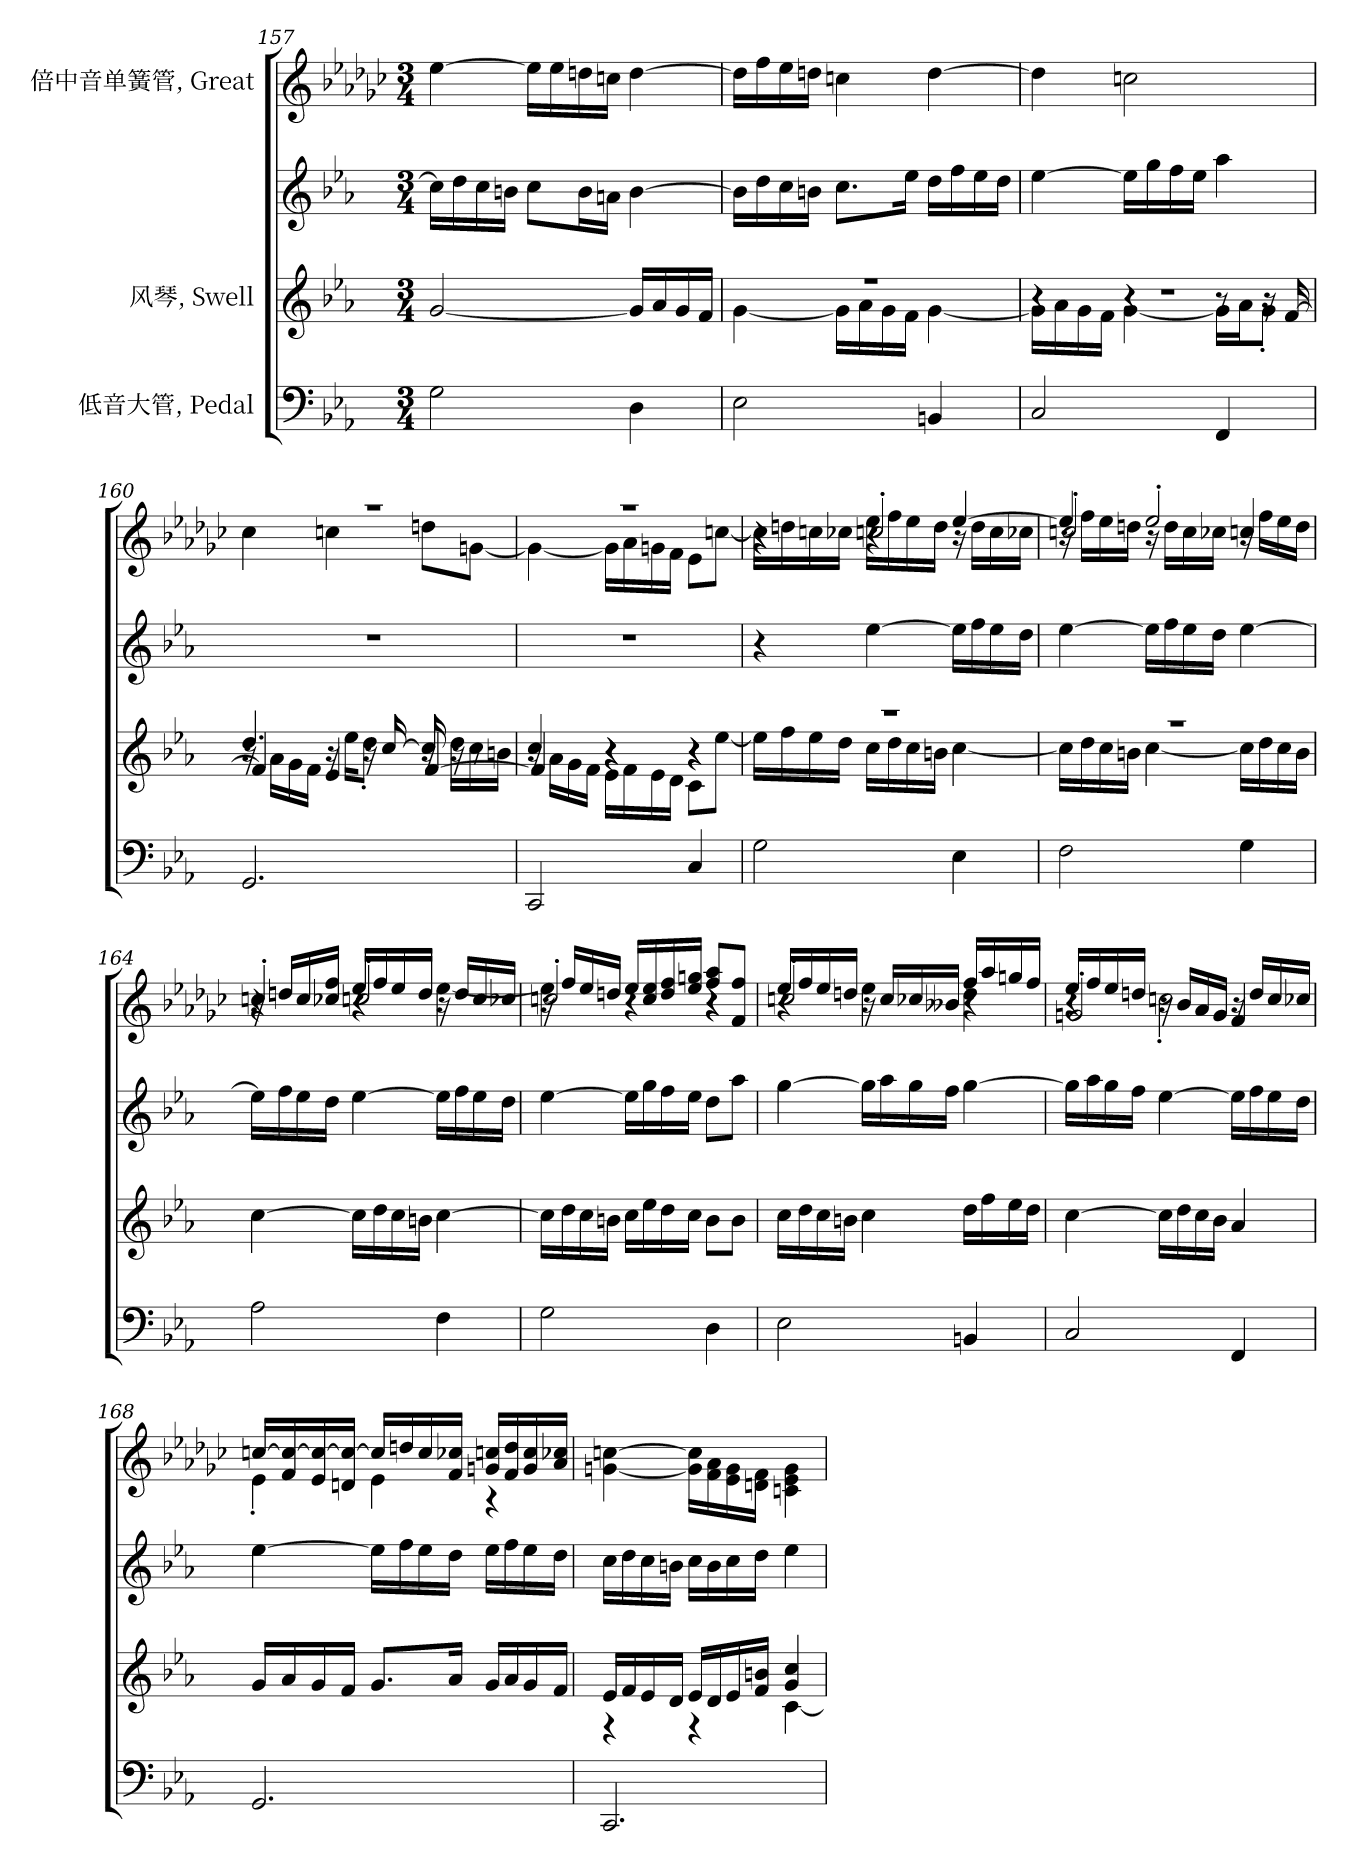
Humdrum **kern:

**kern	**kern	**kern	**kern
*part3	*part2	*part2	*part1
*staff4	*staff3	*staff2	*staff1
*I"低音大管, Pedal	*I"风琴, Swell	*	*I"倍中音单簧管, Great
*clefF4	*clefG2	*clefG2	*clefG2
*ITrd7c12	*	*	*ITrd12c21
*k[b-e-a-]	*k[b-e-a-]	*k[b-e-a-]	*k[b-e-a-d-g-c-]
*M3/4	*M3/4	*M3/4	*M3/4
=157	=157	=157	=157
2GG\	[2g/	16cc\LL]	[4e-\
.	.	16dd\	.
.	.	16cc\	.
.	.	16bn\JJ	.
.	.	8cc\L	16e-\LL]
.	.	.	16e-\
.	.	16b\L	16dn\
.	.	16an\JJ	16cn\JJ
4DD\	16g/LL]	[4b\	[4d\
.	16a-/	.	.
.	16g/	.	.
.	16f/JJ	.	.
!!LO:PB:g=z
=158	=158	=158	=158
*	*^	*	*
2EE-\	2.r	[4g\	16b\LL]	16d\LL]
.	.	.	16dd\	16f\
.	.	.	16cc\	16e-\
.	.	.	16bn\JJ	16dn\JJ
.	.	16g\LL]	8.cc\L	4cn\
.	.	16a-\	.	.
.	.	16g\	.	.
.	.	16f\JJ	16ee-\Jk	.
4BBBn/	.	[4g\	16dd\LL	[4d\
.	.	.	16ff\	.
.	.	.	16ee-\	.
.	.	.	16dd\JJ	.
=159	=159	=159	=159	=159
*	*	*^	*	*
2CC/	2.r	16g\LL]	4r	[4ee-\	4d\]
.	.	16a-\	.	.	.
.	.	16g\	.	.	.
.	.	16f\JJ	.	.	.
.	.	[4g\	4r	16ee-\LL]	2cn\
.	.	.	.	16gg\	.
.	.	.	.	16ff\	.
.	.	.	.	16ee-\JJ	.
4FFF/	.	16g\LL]	8r	4aa-\	.
.	.	16a-\J	.	.	.
.	.	8g'\J	16r	.	.
.	.	.	[16f/	.	.
!!LO:LB:g=z
=160	=160	=160	=160	=160	=160
*	*	*	*	*	*^
2.GGG/	4.dd/	16r	4f/]	2.r	2.r	4c-\
.	.	16a-\LL	.	.	.	.
.	.	16g\	.	.	.	.
.	.	16f\JJ	.	.	.	.
.	.	16r	4e-/	.	.	4cn\
.	.	16ee-\KL	.	.	.	.
.	16r	8dd'\J	.	.	.	.
.	[16cc/	.	.	.	.	.
.	16cc/]	16r	[4f/	.	.	8dn\L
.	16r	16dd\LL	.	.	.	.
.	8r	16cc\	.	.	.	[8Gn\J
.	.	16bn\JJ	.	.	.	.
=161	=161	=161	=161	=161	=161	=161
2CCC/	4cc/	16r	4f/]	2.r	2.r	4G\_
.	.	16a-\LL	.	.	.	.
.	.	16g\	.	.	.	.
.	.	16f\JJ	.	.	.	.
.	4r	16e-\LL	4r	.	.	16G\LL]
.	.	16f\	.	.	.	16A-\
.	.	16e-\	.	.	.	16Gn\
.	.	16d\JJ	.	.	.	16F\JJ
4CC/	4r	8c\L	4r	.	.	8E-\L
.	.	[8ee-\J	.	.	.	[8cn\J
*	*	*v	*v	*	*	*
!!LO:LB:g=z
=162	=162	=162	=162	=162	=162
*	*	*	*	*	*^
2GG\	2.r	16ee-\LL]	4r	4r	16c\LL]	4r
.	.	16ff\	.	.	16dn\	.
.	.	16ee-\	.	.	16cn\	.
.	.	16dd\JJ	.	.	16c-X\JJ	.
.	.	16cc\LL	[4ee-\	4r	16e-\LL	2cn'/
.	.	16dd\	.	.	16f\	.
.	.	16cc\	.	.	16e-\	.
.	.	16bn\JJ	.	.	16d\JJ	.
4EE-\	.	[4cc\	16ee-\LL]	[4e-/	16r	.
.	.	.	16ff\	.	16d\LL	.
.	.	.	16ee-\	.	16c\	.
.	.	.	16dd\JJ	.	16c-X\JJ	.
=163	=163	=163	=163	=163	=163	=163
2FF\	2.r	16cc\LL]	[4ee-\	4e-/]	16r	2cn'/
.	.	16dd\	.	.	16f\LL	.
.	.	16cc\	.	.	16e-\	.
.	.	16bn\JJ	.	.	16dn\JJ	.
.	.	[4cc\	16ee-\LL]	2e-'/	16r	.
.	.	.	16ff\	.	16d\LL	.
.	.	.	16ee-\	.	16c\	.
.	.	.	16dd\JJ	.	16c-X\JJ	.
4GG\	.	16cc\LL]	[4ee-\	.	16r	4cn/
.	.	16dd\	.	.	16f\LL	.
.	.	16cc\	.	.	16e-\	.
.	.	16b\JJ	.	.	16d\JJ	.
*	*v	*v	*	*	*	*
!!LO:PB:g=z	!!	!!
=164	=164	=164	=164	=164	=164
2AA-\	[4cc\	16ee-\LL]	16r	4r	4cn'/
.	.	16ff\	16dn/LL	.	.
.	.	16ee-\	16c/	.	.
.	.	16dd\JJ	16c-X/ 16f/JJ	.	.
.	16cc\LL]	[4ee-\	16e-/LL	4r	2cn'/
.	16dd\	.	16f/	.	.
.	16cc\	.	16e-/	.	.
.	16bn\JJ	.	16d/JJ	.	.
4FF\	[4cc\	16ee-\LL]	16r	[4e-\	.
.	.	16ff\	16d/LL	.	.
.	.	16ee-\	16c/	.	.
.	.	16dd\JJ	16c-X/JJ	.	.
=165	=165	=165	=165	=165	=165
2GG\	16cc\LL]	[4ee-\	16r	4e-\]	2cn'/
.	16dd\	.	16f/LL	.	.
.	16cc\	.	16e-/	.	.
.	16bn\JJ	.	16dn/JJ	.	.
.	16cc\LL	16ee-\LL]	16e-/LL	4r	.
.	16ee-\	16gg\	16c/ 16e-/	.	.
.	16dd\	16ff\	16d/ 16f/	.	.
.	16cc\JJ	16ee-\JJ	16e-/ 16gn/JJ	.	.
4DD\	8b\L	8dd\L	8f/ 8a-/L	4r	4r
.	8b\J	8aa-\J	8F/ 8f/J	.	.
!!LO:LB:g=z	!!	!!
=166	=166	=166	=166	=166	=166
2EE-\	16cc\LL	[4gg\	16e-/LL	4r	2cn'/
.	16dd\	.	16f/	.	.
.	16cc\	.	16e-/	.	.
.	16bn\JJ	.	16dn/JJ	.	.
.	4cc\	16gg\LL]	16r	4e-\	.
.	.	16aa-\	16c/LL	.	.
.	.	16gg\	16c-X/	.	.
.	.	16ff\JJ	16B--X/JJ	.	.
4BBBn/	16dd\LL	[4gg\	16f/LL	4d\	4r
.	16ff\	.	16a-/	.	.
.	16ee-\	.	16gn/	.	.
.	16dd\JJ	.	16f/JJ	.	.
=167	=167	=167	=167	=167	=167
2CC/	[4cc\	16gg\LL]	16e-/LL	4r	2Gn'/
.	.	16aa-\	16f/	.	.
.	.	16gg\	16e-/	.	.
.	.	16ff\JJ	16dn/JJ	.	.
.	16cc\LL]	[4ee-\	16r	2cn'\	.
.	16dd\	.	16B-/LL	.	.
.	16cc\	.	16A-/	.	.
.	16b-\JJ	.	16G/JJ	.	.
4FFF/	4a-/	16ee-\LL]	16r	.	4F/
.	.	16ff\	16d/LL	.	.
.	.	16ee-\	16c/	.	.
.	.	16dd\JJ	16c-X/JJ	.	.
*	*	*	*	*v	*v
!!LO:LB:g=z
=168	=168	=168	=168	=168
2.GGG/	16g/LL	[4ee-\	[16cn/LL	4E-'\
.	16a-/	.	16F/ 16c/_	.
.	16g/	.	16E-/ 16c/_	.
.	16f/JJ	.	16Dn/ 16c/_JJ	.
.	8.g/L	16ee-\LL]	16c/LL]	4E-\
.	.	16ff\	16dn/	.
.	.	16ee-\	16c/	.
.	16a-/Jk	16dd\JJ	16F/ 16c-X/JJ	.
.	16g/LL	16ee-\LL	16Gn/ 16cn/LL	4r
.	16a-/	16ff\	16F/ 16d/	.
*	*	*	*MM49	*
.	16g/	16ee-\	16G/ 16c/	.
*	*	*	*MM47	*
.	16f/JJ	16dd\JJ	16A-/ 16c-X/JJ	.
*	*	*	*v	*v
=169	=169	=169	=169
*	*^	*	*
2.CCC/	16e-/LL	4r	16cc\LL	[4Gn\ [4cn\
.	16f/	.	16dd\	.
.	16e-/	.	16cc\	.
.	16d/JJ	.	16bn\JJ	.
.	16e-/LL	4r	16cc\LL	16G\] 16c\]LL
.	16d/	.	16b\	16F\ 16A-\
.	16e-/	.	16cc\	16E-\ 16G\
.	16f/ 16bn/JJ	.	16dd\JJ	16Dn\ 16F\JJ
.	4g/ 4cc/	[4c\	4ee-\	4Cn\ 4E-\ 4G\
*	*v	*v	*	*
=	=	=	=
*-	*-	*-	*-
